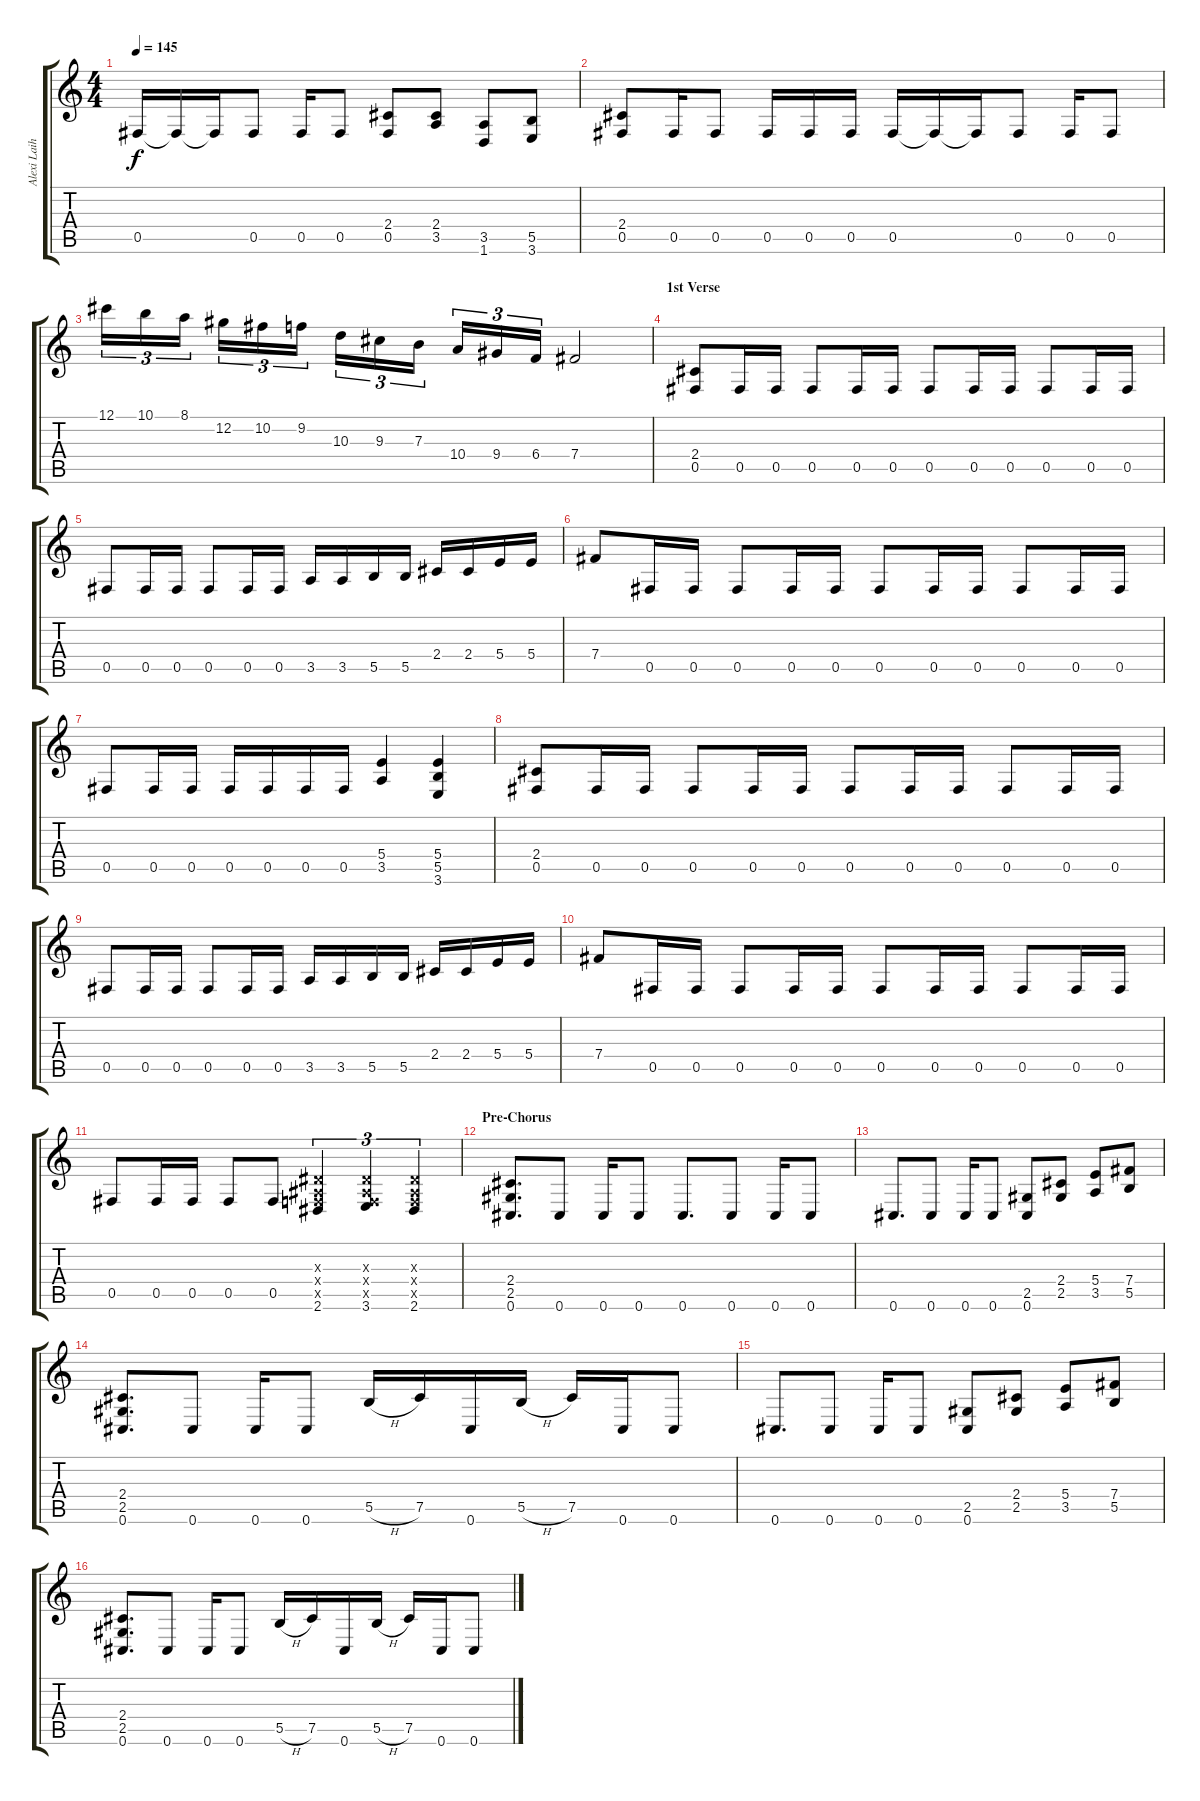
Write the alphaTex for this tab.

\track ("Alexi Laiho" "Alexi Laih") {instrument distortionguitar}
\staff {score tabs}
\tuning (Db4 Ab3 E3 B2 Gb2 Db2) {hide}
\ts (4 4)
\tempo 145
\clef g2
\ks c
0.5.16{dy f} 0.5{t}.16 0.5{t}.16 0.5.8 0.5.16 0.5.8 (2.4 0.5).8 (2.4 3.5).8 (3.5 1.6).8 (5.5 3.6).8 |
(2.4 0.5).8 0.5.16 0.5.8 0.5.16 0.5.16 0.5.16 0.5.16 0.5{t}.16 0.5{t}.16 0.5.8 0.5.16 0.5.8 |
12.1.16{tu (3 2)} 10.1.16{tu (3 2)} 8.1.16{tu (3 2) beam splitsecondary} 12.2.16{tu (3 2)} 10.2.16{tu (3 2)} 9.2.16{tu (3 2)} 10.3.16{tu (3 2)} 9.3.16{tu (3 2)} 7.3.16{tu (3 2) beam splitsecondary} 10.4.16{tu (3 2)} 9.4.16{tu (3 2)} 6.4.16{tu (3 2)} 7.4.2 |
\section ("" "1st Verse")
(2.4 0.5).8 0.5.16 0.5.16 0.5.8 0.5.16 0.5.16 0.5.8 0.5.16 0.5.16 0.5.8 0.5.16 0.5.16 |
0.5.8 0.5.16 0.5.16 0.5.8 0.5.16 0.5.16 3.5.16 3.5.16 5.5.16 5.5.16 2.4.16 2.4.16 5.4.16 5.4.16 |
7.4.8 0.5.16 0.5.16 0.5.8 0.5.16 0.5.16 0.5.8 0.5.16 0.5.16 0.5.8 0.5.16 0.5.16 |
0.5.8 0.5.16 0.5.16 0.5.16 0.5.16 0.5.16 0.5.16 (5.4 3.5).4 (5.4 5.5 3.6).4 |
(2.4 0.5).8 0.5.16 0.5.16 0.5.8 0.5.16 0.5.16 0.5.8 0.5.16 0.5.16 0.5.8 0.5.16 0.5.16 |
0.5.8 0.5.16 0.5.16 0.5.8 0.5.16 0.5.16 3.5.16 3.5.16 5.5.16 5.5.16 2.4.16 2.4.16 5.4.16 5.4.16 |
7.4.8 0.5.16 0.5.16 0.5.8 0.5.16 0.5.16 0.5.8 0.5.16 0.5.16 0.5.8 0.5.16 0.5.16 |
0.5.8 0.5.16 0.5.16 0.5.8 0.5.8 (-1.3{x} -1.4{x} -1.5{x} 2.6).4{tu (3 2)} (-1.3{x} -1.4{x} -1.5{x} 3.6).4{tu (3 2)} (-1.3{x} -1.4{x} -1.5{x} 2.6).4{tu (3 2)} |
\section ("" "Pre-Chorus")
(2.4 2.5 0.6).8{d} 0.6.8 0.6.16 0.6.8 0.6.8{d} 0.6.8 0.6.16 0.6.8 |
0.6.8{d} 0.6.8 0.6.16 0.6.8 (2.5 0.6).8 (2.4 2.5).8 (5.4 3.5).8 (7.4 5.5).8 |
(2.4 2.5 0.6).8{d} 0.6.8 0.6.16 0.6.8 5.5{h}.16 7.5.16 0.6.16 5.5{h}.16 7.5.16 0.6.16 0.6.8 |
0.6.8{d} 0.6.8 0.6.16 0.6.8 (2.5 0.6).8 (2.4 2.5).8 (5.4 3.5).8 (7.4 5.5).8 |
(2.4 2.5 0.6).8{d} 0.6.8 0.6.16 0.6.8 5.5{h}.16 7.5.16 0.6.16 5.5{h}.16 7.5.16 0.6.16 0.6.8
